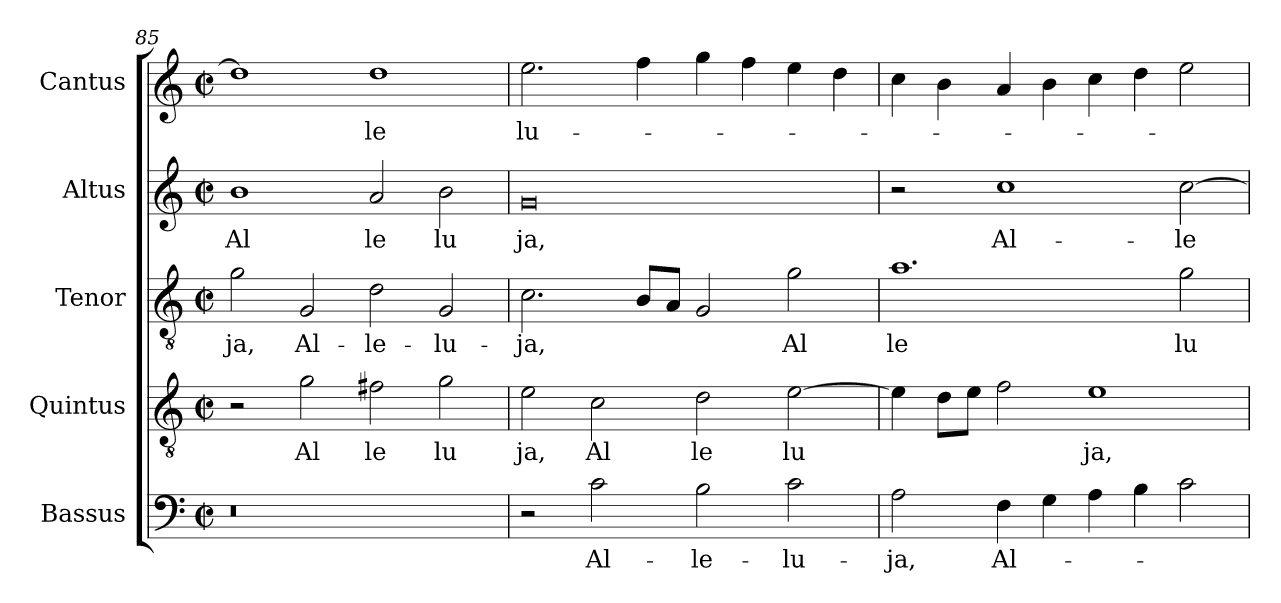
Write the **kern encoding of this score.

**kern	**text	**kern	**text	**kern	**text	**kern	**text	**kern	**text
*part5	*part5	*part4	*part4	*part3	*part3	*part2	*part2	*part1	*part1
*staff5	*staff5	*staff4	*staff4	*staff3	*staff3	*staff2	*staff2	*staff1	*staff1
*I"Bassus	*	*I"Quintus	*	*I"Tenor	*	*I"Altus	*	*I"Cantus	*
*clefF4	*	*clefGv2	*	*clefGv2	*	*clefG2	*	*clefG2	*
*M2/2	*	*M2/2	*	*M2/2	*	*M2/2	*	*M2/2	*
*met(c|)	*	*met(c|)	*	*met(c|)	*	*met(c|)	*	*met(c|)	*
=85	=85	=85	=85	=85	=85	=85	=85	=85	=85
!	!	!	!	!	!LO:LY:b:cj	!	!LO:LY:b:cj	!	!
0r	.	2r	.	2g\	-ja,	1b	Al	1dd]	.
!	!	!	!LO:LY:b:cj	!	!LO:LY:b:cj	!	!	!	!
.	.	2g\	Al	2G/	Al-	.	.	.	.
!	!	!	!LO:LY:b:cj	!	!LO:LY:b:cj	!	!LO:LY:b:cj	!	!LO:LY:b:cj
.	.	2f#X\	le	2d\	-le-	2a/	le	1dd	le
!	!	!	!LO:LY:b:cj	!	!LO:LY:b:cj	!	!LO:LY:b:cj	!	!
.	.	2g\	lu	2G/	-lu-	2b\	lu	.	.
!!LO:LB:g=z
=86	=86	=86	=86	=86	=86	=86	=86	=86	=86
!	!	!	!LO:LY:b:cj	!	!LO:LY:b:cj	!	!LO:LY:b:cj	!	!LO:LY:b:cj
2r	.	2e\	ja,	2.c\	-ja,	0g	ja,	2.ee\	lu-
!	!LO:LY:b:cj	!	!LO:LY:b:cj	!	!	!	!	!	!
2c\	Al-	2c\	Al	.	.	.	.	.	.
.	.	.	.	8B/L	.	.	.	4ff\	.
.	.	.	.	8A/J	.	.	.	.	.
!	!LO:LY:b:cj	!	!LO:LY:b:cj	!	!	!	!	!	!
2B\	-le-	2d\	le	2G/	.	.	.	4gg\	.
.	.	.	.	.	.	.	.	4ff\	.
!	!LO:LY:b:cj	!	!LO:LY:b:cj	!	!LO:LY:b:cj	!	!	!	!
2c\	-lu-	[>2e\	lu	2g\	Al	.	.	4ee\	.
.	.	.	.	.	.	.	.	4dd\	.
=87	=87	=87	=87	=87	=87	=87	=87	=87	=87
!	!LO:LY:b:cj	!	!	!	!LO:LY:b:cj	!	!	!	!
2A\	-ja,	4e\]	.	1.a	le	2r	.	4cc\	.
.	.	8d\L	.	.	.	.	.	4b\	.
.	.	8e\J	.	.	.	.	.	.	.
!	!LO:LY:b:cj	!	!	!	!	!	!LO:LY:b:cj	!	!
4F\	Al-	2f\	.	.	.	1cc	Al-	4a/	.
4G\	.	.	.	.	.	.	.	4b\	.
!	!	!	!LO:LY:b:cj	!	!	!	!	!	!
4A\	.	1e	ja,	.	.	.	.	4cc\	.
4B\	.	.	.	.	.	.	.	4dd\	.
!	!	!	!	!	!LO:LY:b:cj	!	!LO:LY:b:cj	!	!
2c\	.	.	.	2g\	lu	[>2cc\	-le-	2ee\	.
=	=	=	=	=	=	=	=	=	=
*-	*-	*-	*-	*-	*-	*-	*-	*-	*-
